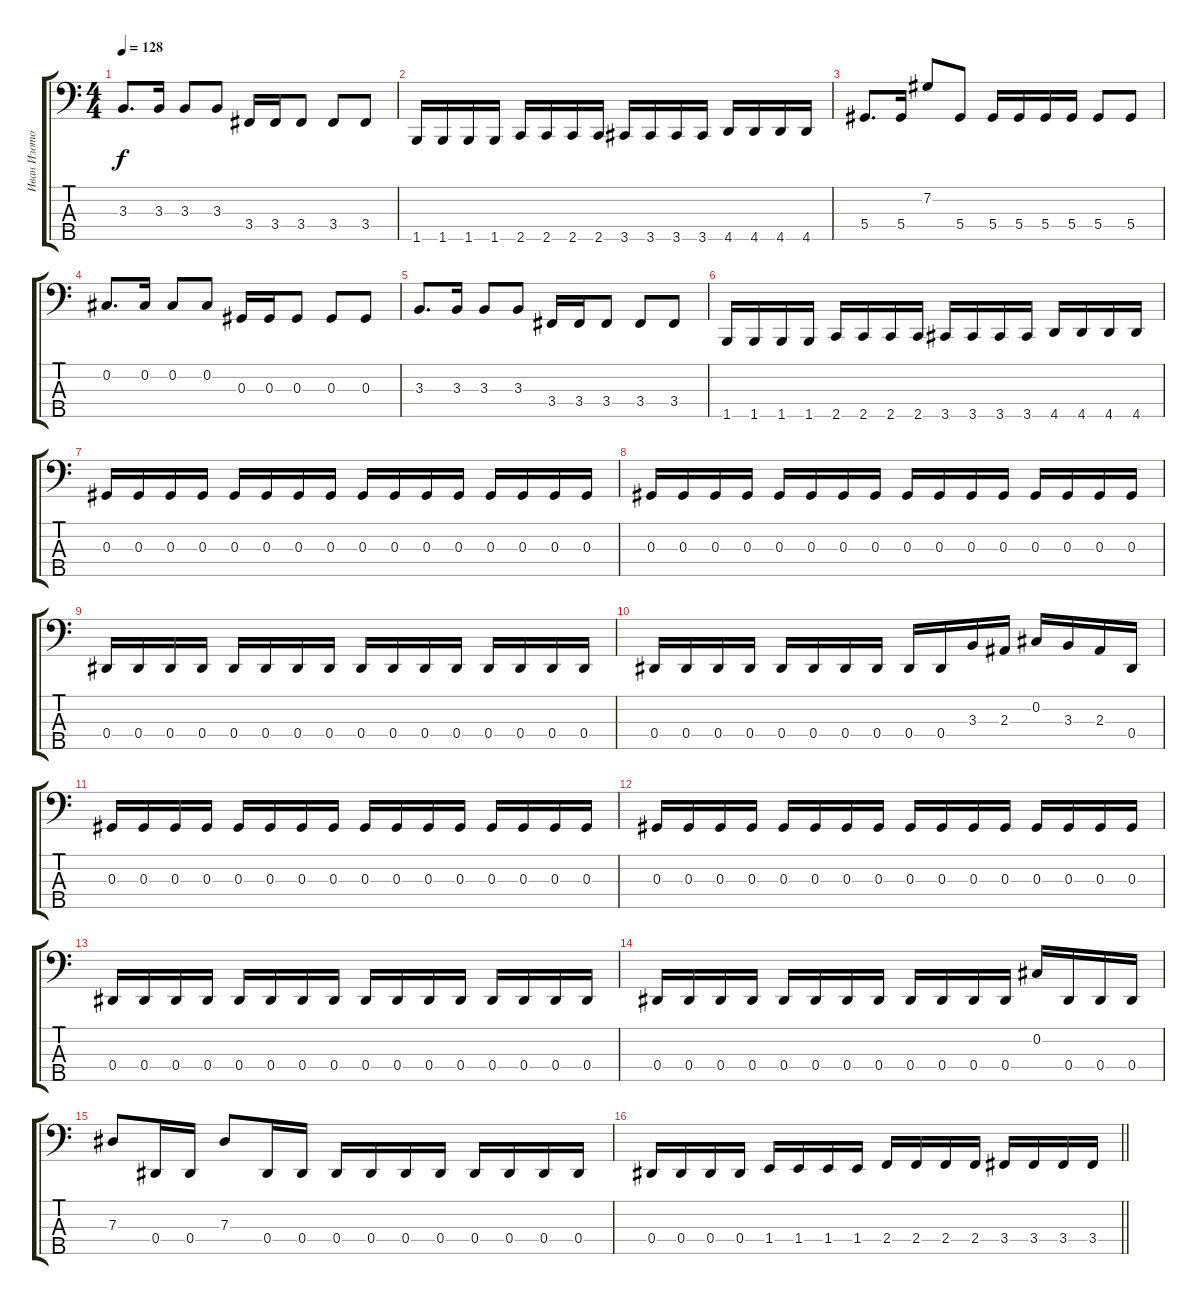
\track ("Иван Изотов" "Иван Изото") {instrument electricbassfinger}
\staff {score tabs}
\tuning (Gb2 Db2 Ab1 Eb1 Bb0) {hide}
\ts (4 4)
\tempo 128
\clef f4
\ks c
3.3.8{d dy f} 3.3.16 3.3.8 3.3.8 3.4.16 3.4.16 3.4.8 3.4.8 3.4.8 |
1.5.16 1.5.16 1.5.16 1.5.16 2.5.16 2.5.16 2.5.16 2.5.16 3.5.16 3.5.16 3.5.16 3.5.16 4.5.16 4.5.16 4.5.16 4.5.16 |
5.4.8{d} 5.4.16 7.2.8 5.4.8 5.4.16 5.4.16 5.4.16 5.4.16 5.4.8 5.4.8 |
0.2.8{d} 0.2.16 0.2.8 0.2.8 0.3.16 0.3.16 0.3.8 0.3.8 0.3.8 |
3.3.8{d} 3.3.16 3.3.8 3.3.8 3.4.16 3.4.16 3.4.8 3.4.8 3.4.8 |
1.5.16 1.5.16 1.5.16 1.5.16 2.5.16 2.5.16 2.5.16 2.5.16 3.5.16 3.5.16 3.5.16 3.5.16 4.5.16 4.5.16 4.5.16 4.5.16 |
0.3.16 0.3.16 0.3.16 0.3.16 0.3.16 0.3.16 0.3.16 0.3.16 0.3.16 0.3.16 0.3.16 0.3.16 0.3.16 0.3.16 0.3.16 0.3.16 |
0.3.16 0.3.16 0.3.16 0.3.16 0.3.16 0.3.16 0.3.16 0.3.16 0.3.16 0.3.16 0.3.16 0.3.16 0.3.16 0.3.16 0.3.16 0.3.16 |
0.4.16 0.4.16 0.4.16 0.4.16 0.4.16 0.4.16 0.4.16 0.4.16 0.4.16 0.4.16 0.4.16 0.4.16 0.4.16 0.4.16 0.4.16 0.4.16 |
0.4.16 0.4.16 0.4.16 0.4.16 0.4.16 0.4.16 0.4.16 0.4.16 0.4.16 0.4.16 3.3.16 2.3.16 0.2.16 3.3.16 2.3.16 0.4.16 |
0.3.16 0.3.16 0.3.16 0.3.16 0.3.16 0.3.16 0.3.16 0.3.16 0.3.16 0.3.16 0.3.16 0.3.16 0.3.16 0.3.16 0.3.16 0.3.16 |
0.3.16 0.3.16 0.3.16 0.3.16 0.3.16 0.3.16 0.3.16 0.3.16 0.3.16 0.3.16 0.3.16 0.3.16 0.3.16 0.3.16 0.3.16 0.3.16 |
0.4.16 0.4.16 0.4.16 0.4.16 0.4.16 0.4.16 0.4.16 0.4.16 0.4.16 0.4.16 0.4.16 0.4.16 0.4.16 0.4.16 0.4.16 0.4.16 |
0.4.16 0.4.16 0.4.16 0.4.16 0.4.16 0.4.16 0.4.16 0.4.16 0.4.16 0.4.16 0.4.16 0.4.16 0.2.16 0.4.16 0.4.16 0.4.16 |
7.3.8 0.4.16 0.4.16 7.3.8 0.4.16 0.4.16 0.4.16 0.4.16 0.4.16 0.4.16 0.4.16 0.4.16 0.4.16 0.4.16 |
\barLineRight lightlight
0.4.16 0.4.16 0.4.16 0.4.16 1.4.16 1.4.16 1.4.16 1.4.16 2.4.16 2.4.16 2.4.16 2.4.16 3.4.16 3.4.16 3.4.16 3.4.16
